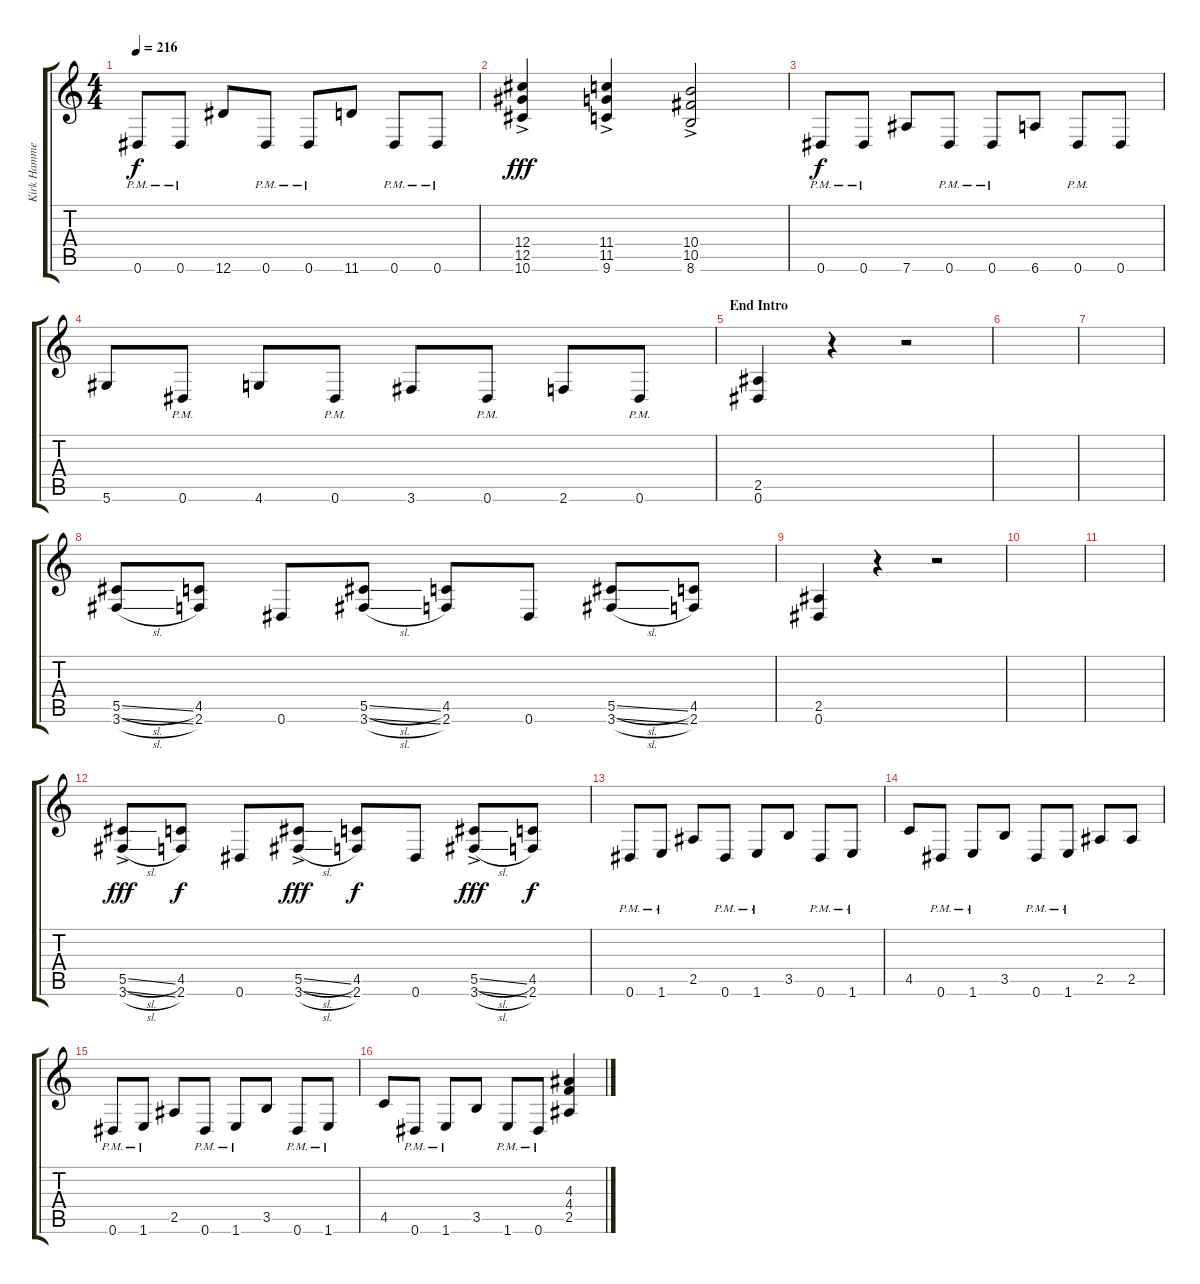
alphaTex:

\track ("Kirk Hammett (Distortion Guitar)" "Kirk Hamme") {instrument distortionguitar}
\staff {score tabs}
\tuning (Eb4 Bb3 Gb3 Db3 Ab2 Eb2) {hide}
\ts (4 4)
\tempo 216
\clef g2
\ks c
0.6{pm}.8{dy f} 0.6{pm}.8 12.6.8 0.6{pm}.8 0.6{pm}.8 11.6.8 0.6{pm}.8 0.6{pm}.8 |
(12.4{ac} 12.5{ac} 10.6{ac}).4{dy fff} (11.4{ac} 11.5{ac} 9.6{ac}).4 (10.4{ac} 10.5{ac} 8.6{ac}).2 |
0.6{pm}.8{dy f} 0.6{pm}.8 7.6.8 0.6{pm}.8 0.6{pm}.8 6.6.8 0.6{pm}.8 0.6.8 |
5.6.8 0.6{pm}.8 4.6.8 0.6{pm}.8 3.6.8 0.6{pm}.8 2.6.8 0.6{pm}.8 |
\section ("" "End Intro")
(2.5 0.6).4 r.4 r.2 |
|
|
(5.5{sl} 3.6{sl}).8 (4.5 2.6).8 0.6.8 (5.5{sl} 3.6{sl}).8 (4.5 2.6).8 0.6.8 (5.5{sl} 3.6{sl}).8 (4.5 2.6).8 |
(2.5 0.6).4 r.4 r.2 |
|
|
(5.5{sl ac} 3.6{sl ac}).8{dy fff} (4.5 2.6).8{dy f} 0.6.8 (5.5{sl ac} 3.6{sl ac}).8{dy fff} (4.5 2.6).8{dy f} 0.6.8 (5.5{sl ac} 3.6{sl ac}).8{dy fff} (4.5 2.6).8{dy f} |
0.6{pm}.8 1.6{pm}.8 2.5.8 0.6{pm}.8 1.6{pm}.8 3.5.8 0.6{pm}.8 1.6{pm}.8 |
4.5.8 0.6{pm}.8 1.6{pm}.8 3.5.8 0.6{pm}.8 1.6{pm}.8 2.5.8 2.5.8 |
0.6{pm}.8 1.6{pm}.8 2.5.8 0.6{pm}.8 1.6{pm}.8 3.5.8 0.6{pm}.8 1.6{pm}.8 |
4.5.8 0.6{pm}.8 1.6{pm}.8 3.5.8 1.6{pm}.8 0.6{pm}.8 (4.3 4.4 2.5).4
